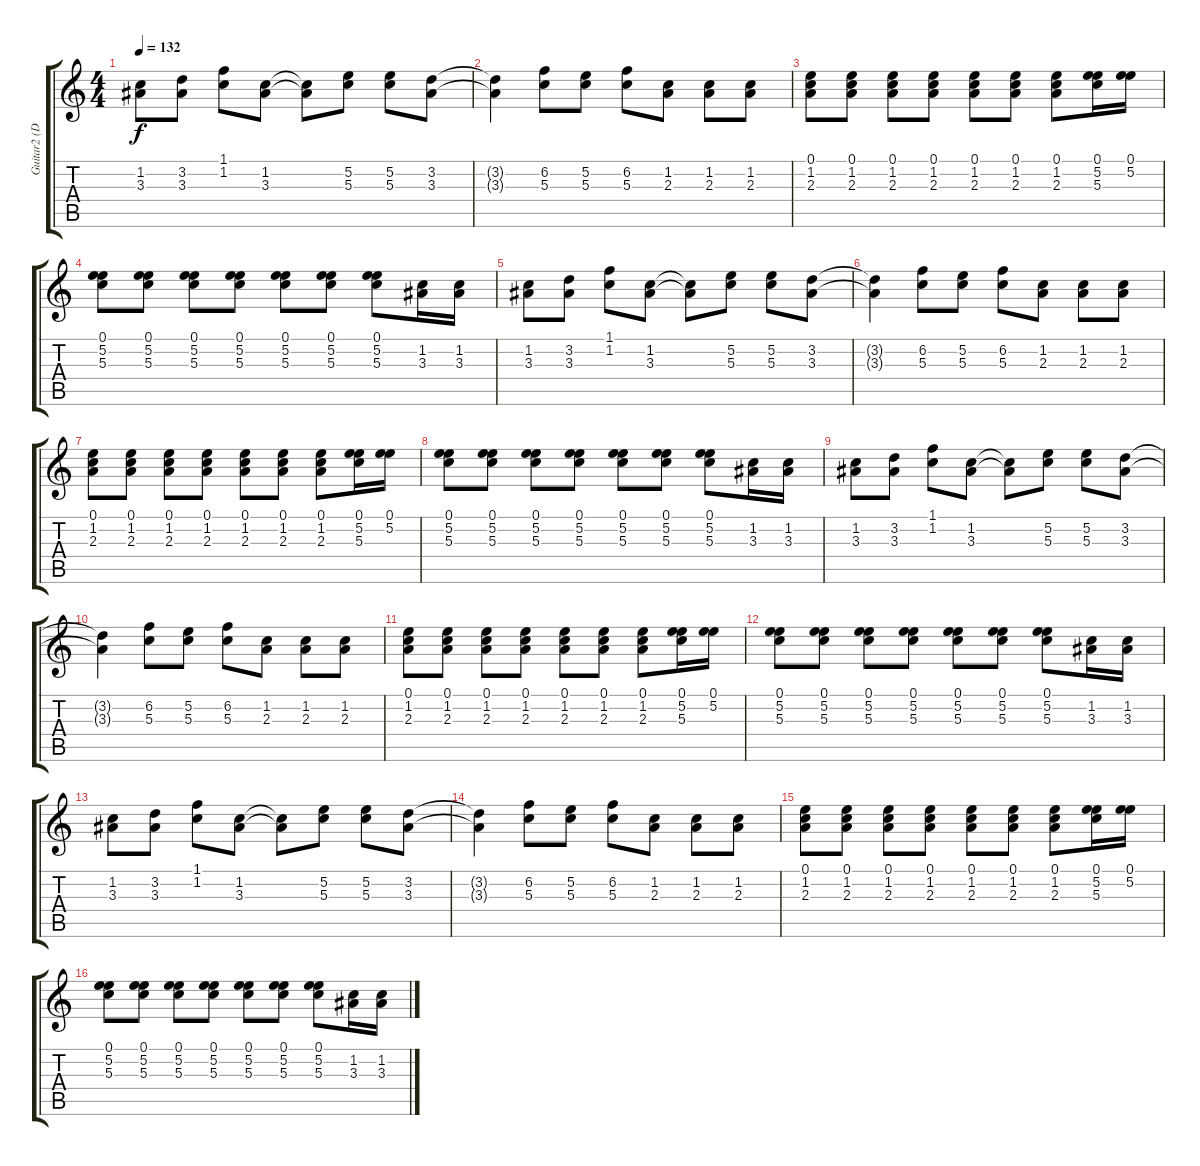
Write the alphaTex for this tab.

\track ("Guitar2 (Disto)" "Guitar2 (D") {instrument distortionguitar}
\staff {score tabs}
\tuning (E4 B3 G3 D3 A2 E2) {hide}
\ts (4 4)
\tempo 132
\clef g2
\ks c
(1.2 3.3).8{dy f} (3.2 3.3).8 (1.1 1.2).8 (1.2 3.3).8 (1.2{t} 3.3{t}).8 (5.2 5.3).8 (5.2 5.3).8 (3.2 3.3).8 |
(3.2{t} 3.3{t}).4 (6.2 5.3).8 (5.2 5.3).8 (6.2 5.3).8 (1.2 2.3).8 (1.2 2.3).8 (1.2 2.3).8 |
(0.1 1.2 2.3).8 (0.1 1.2 2.3).8 (0.1 1.2 2.3).8 (0.1 1.2 2.3).8 (0.1 1.2 2.3).8 (0.1 1.2 2.3).8 (0.1 1.2 2.3).8 (0.1 5.2 5.3).16 (0.1 5.2).16 |
(0.1 5.2 5.3).8 (0.1 5.2 5.3).8 (0.1 5.2 5.3).8 (0.1 5.2 5.3).8 (0.1 5.2 5.3).8 (0.1 5.2 5.3).8 (0.1 5.2 5.3).8 (1.2 3.3).16 (1.2 3.3).16 |
(1.2 3.3).8 (3.2 3.3).8 (1.1 1.2).8 (1.2 3.3).8 (1.2{t} 3.3{t}).8 (5.2 5.3).8 (5.2 5.3).8 (3.2 3.3).8 |
(3.2{t} 3.3{t}).4 (6.2 5.3).8 (5.2 5.3).8 (6.2 5.3).8 (1.2 2.3).8 (1.2 2.3).8 (1.2 2.3).8 |
(0.1 1.2 2.3).8 (0.1 1.2 2.3).8 (0.1 1.2 2.3).8 (0.1 1.2 2.3).8 (0.1 1.2 2.3).8 (0.1 1.2 2.3).8 (0.1 1.2 2.3).8 (0.1 5.2 5.3).16 (0.1 5.2).16 |
(0.1 5.2 5.3).8 (0.1 5.2 5.3).8 (0.1 5.2 5.3).8 (0.1 5.2 5.3).8 (0.1 5.2 5.3).8 (0.1 5.2 5.3).8 (0.1 5.2 5.3).8 (1.2 3.3).16 (1.2 3.3).16 |
(1.2 3.3).8 (3.2 3.3).8 (1.1 1.2).8 (1.2 3.3).8 (1.2{t} 3.3{t}).8 (5.2 5.3).8 (5.2 5.3).8 (3.2 3.3).8 |
(3.2{t} 3.3{t}).4 (6.2 5.3).8 (5.2 5.3).8 (6.2 5.3).8 (1.2 2.3).8 (1.2 2.3).8 (1.2 2.3).8 |
(0.1 1.2 2.3).8 (0.1 1.2 2.3).8 (0.1 1.2 2.3).8 (0.1 1.2 2.3).8 (0.1 1.2 2.3).8 (0.1 1.2 2.3).8 (0.1 1.2 2.3).8 (0.1 5.2 5.3).16 (0.1 5.2).16 |
(0.1 5.2 5.3).8 (0.1 5.2 5.3).8 (0.1 5.2 5.3).8 (0.1 5.2 5.3).8 (0.1 5.2 5.3).8 (0.1 5.2 5.3).8 (0.1 5.2 5.3).8 (1.2 3.3).16 (1.2 3.3).16 |
(1.2 3.3).8 (3.2 3.3).8 (1.1 1.2).8 (1.2 3.3).8 (1.2{t} 3.3{t}).8 (5.2 5.3).8 (5.2 5.3).8 (3.2 3.3).8 |
(3.2{t} 3.3{t}).4 (6.2 5.3).8 (5.2 5.3).8 (6.2 5.3).8 (1.2 2.3).8 (1.2 2.3).8 (1.2 2.3).8 |
(0.1 1.2 2.3).8 (0.1 1.2 2.3).8 (0.1 1.2 2.3).8 (0.1 1.2 2.3).8 (0.1 1.2 2.3).8 (0.1 1.2 2.3).8 (0.1 1.2 2.3).8 (0.1 5.2 5.3).16 (0.1 5.2).16 |
(0.1 5.2 5.3).8 (0.1 5.2 5.3).8 (0.1 5.2 5.3).8 (0.1 5.2 5.3).8 (0.1 5.2 5.3).8 (0.1 5.2 5.3).8 (0.1 5.2 5.3).8 (1.2 3.3).16 (1.2 3.3).16
